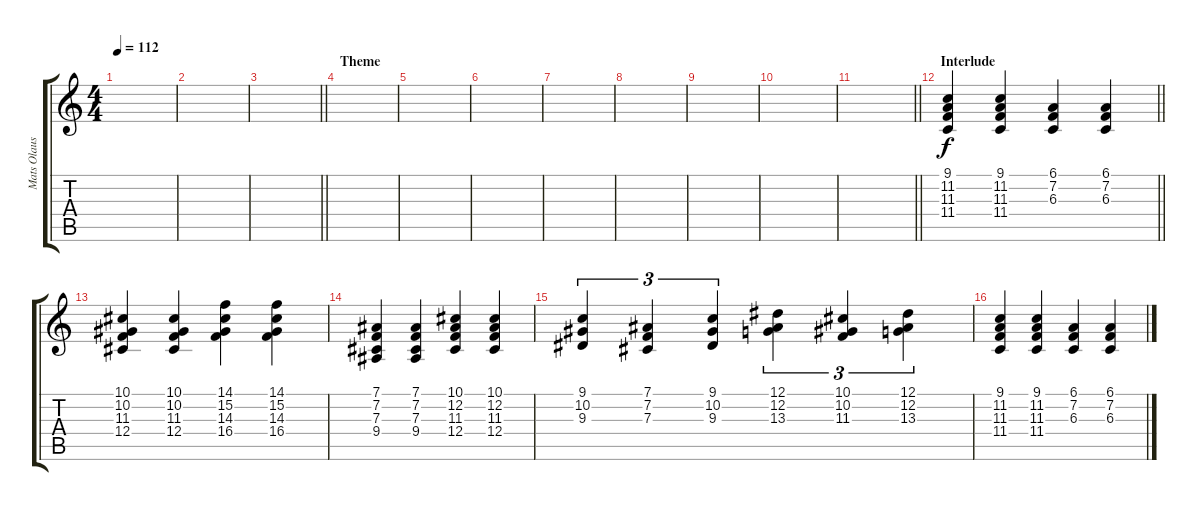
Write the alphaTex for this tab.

\track ("Mats Olausson" "Mats Olaus") {instrument honkytonkpiano}
\staff {score tabs}
\tuning (Eb4 Bb3 Gb3 Db3 Ab2 Eb2) {hide}
\ts (4 4)
\tempo 112
\clef g2
\ks c
|
|
\barLineRight lightlight
|
\section ("" "Theme")
|
|
|
|
|
|
|
\barLineRight lightlight
|
\section ("" "Interlude")
\barLineRight lightlight
(9.1 11.2 11.3 11.4).4 (9.1 11.2 11.3 11.4).4 (6.1 7.2 6.3).4 (6.1 7.2 6.3).4 |
(10.1 10.2 11.3 12.4).4 (10.1 10.2 11.3 12.4).4 (14.1 15.2 14.3 16.4).4 (14.1 15.2 14.3 16.4).4 |
(7.1 7.2 7.3 9.4).4 (7.1 7.2 7.3 9.4).4 (10.1 12.2 11.3 12.4).4 (10.1 12.2 11.3 12.4).4 |
(9.1 10.2 9.3).4{tu (3 2)} (7.1 7.2 7.3).4{tu (3 2)} (9.1 10.2 9.3).4{tu (3 2)} (12.1 12.2 13.3).4{tu (3 2)} (10.1 10.2 11.3).4{tu (3 2)} (12.1 12.2 13.3).4{tu (3 2)} |
(9.1 11.2 11.3 11.4).4 (9.1 11.2 11.3 11.4).4 (6.1 7.2 6.3).4 (6.1 7.2 6.3).4
